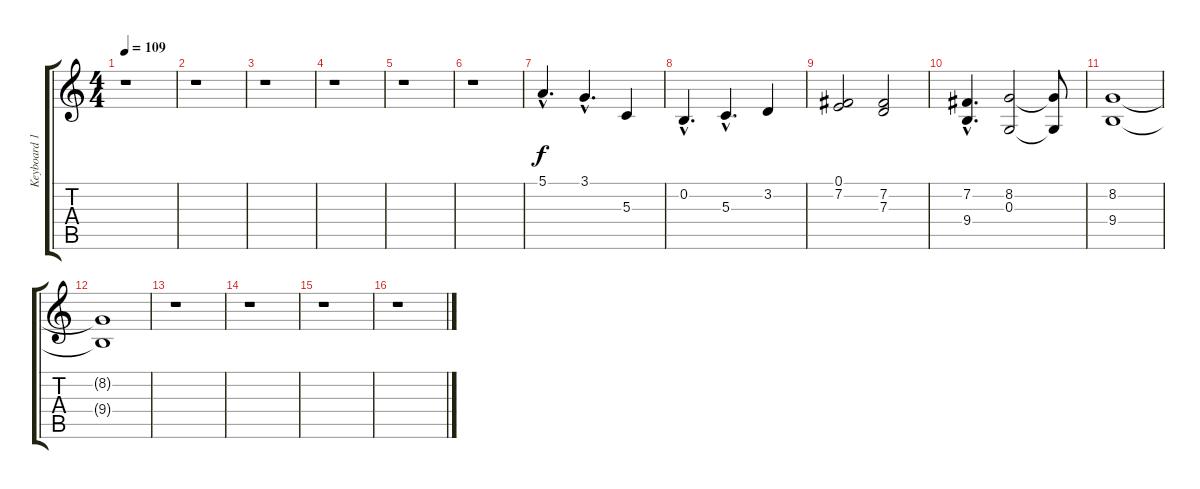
\track ("Keyboard 1" "Keyboard 1") {instrument stringensemble1}
\staff {score tabs}
\tuning (E4 B3 G3 D3 A2 E2) {hide}
\ts (4 4)
\tempo 109
\clef g2
\ks c
r.1{dy f} |
r.1 |
r.1 |
r.1 |
r.1 |
r.1 |
5.1{hac}.4{d instrument stringensemble1} 3.1{hac}.4{d} 5.3.4 |
0.2{hac}.4{d} 5.3{hac}.4{d} 3.2.4 |
(0.1 7.2).2 (7.2 7.3).2 |
(7.2{hac} 9.4{hac}).4{d} (8.2 0.3).2 (8.2{t} 0.3{t}).8 |
(8.2 9.4).1 |
(8.2{t} 9.4{t}).1 |
r.1 |
r.1 |
r.1 |
r.1
